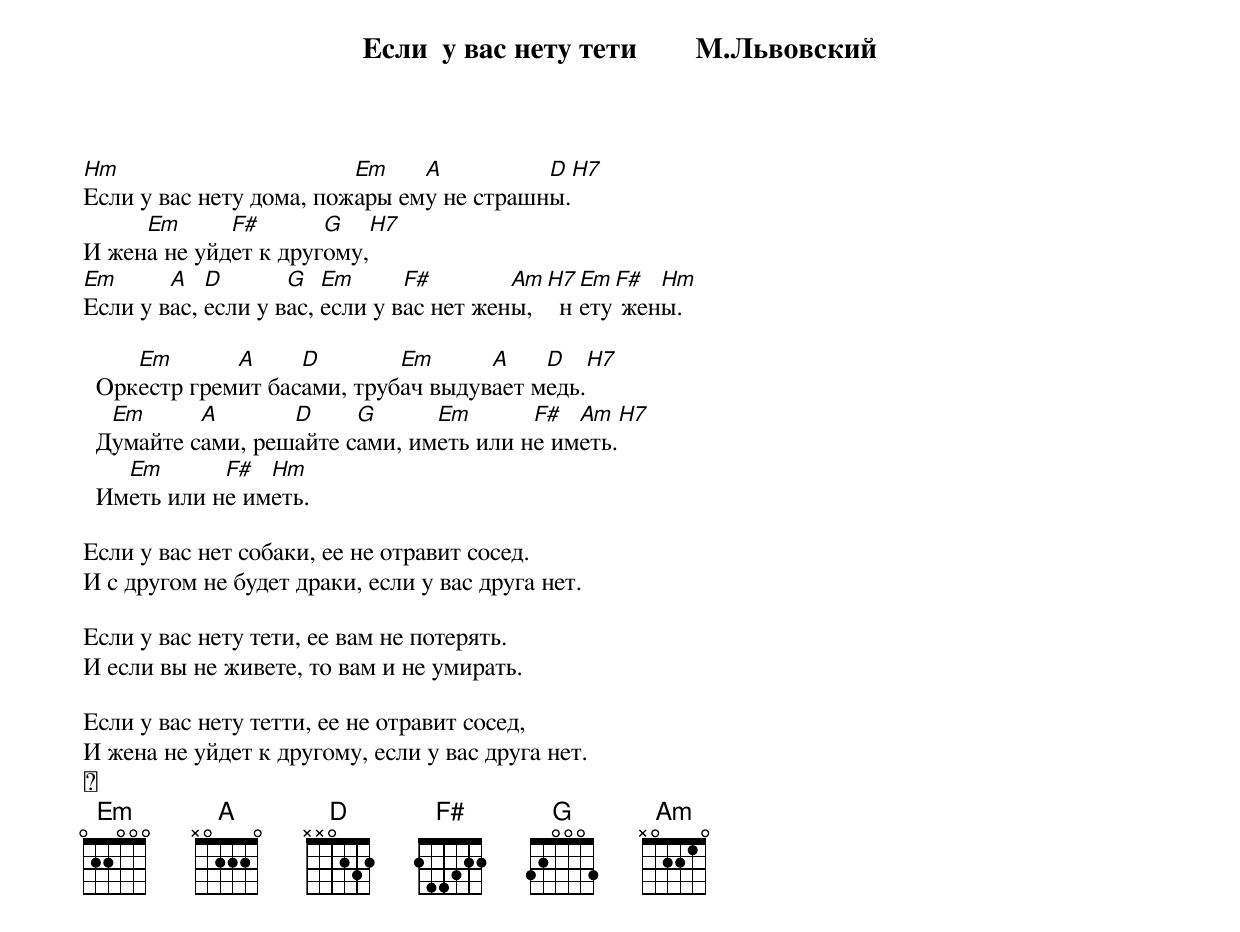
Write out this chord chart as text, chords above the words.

        Если  у вас нету тети        M.Львовский

Hm                       Em    A          D  H7
Если у вас нету дома, пожары ему не страшны.
     Em      F#       G    H7
И жена не уйдет к другому,
Em      A   D       G   Em      F#        Am  H7 Em F#  Hm
Если у вас, если у вас, если у вас нет жены,    нету жены.

     Em       A     D        Em      A    D   H7
  Оркестр гремит басами, трубач выдувает медь.
   Em      A       D     G      Em       F#  Am  H7
  Думайте сами, решайте сами, иметь или не иметь.
    Em       F#  Hm
  Иметь или не иметь.

Если у вас нет собаки, ее не отравит сосед.
И с другом не будет драки, если у вас друга нет.

Если у вас нету тети, ее вам не потерять.
И если вы не живете, то вам и не умирать.

Если у вас нету тетти, ее не отравит сосед,
И жена не уйдет к другому, если у вас друга нет.

